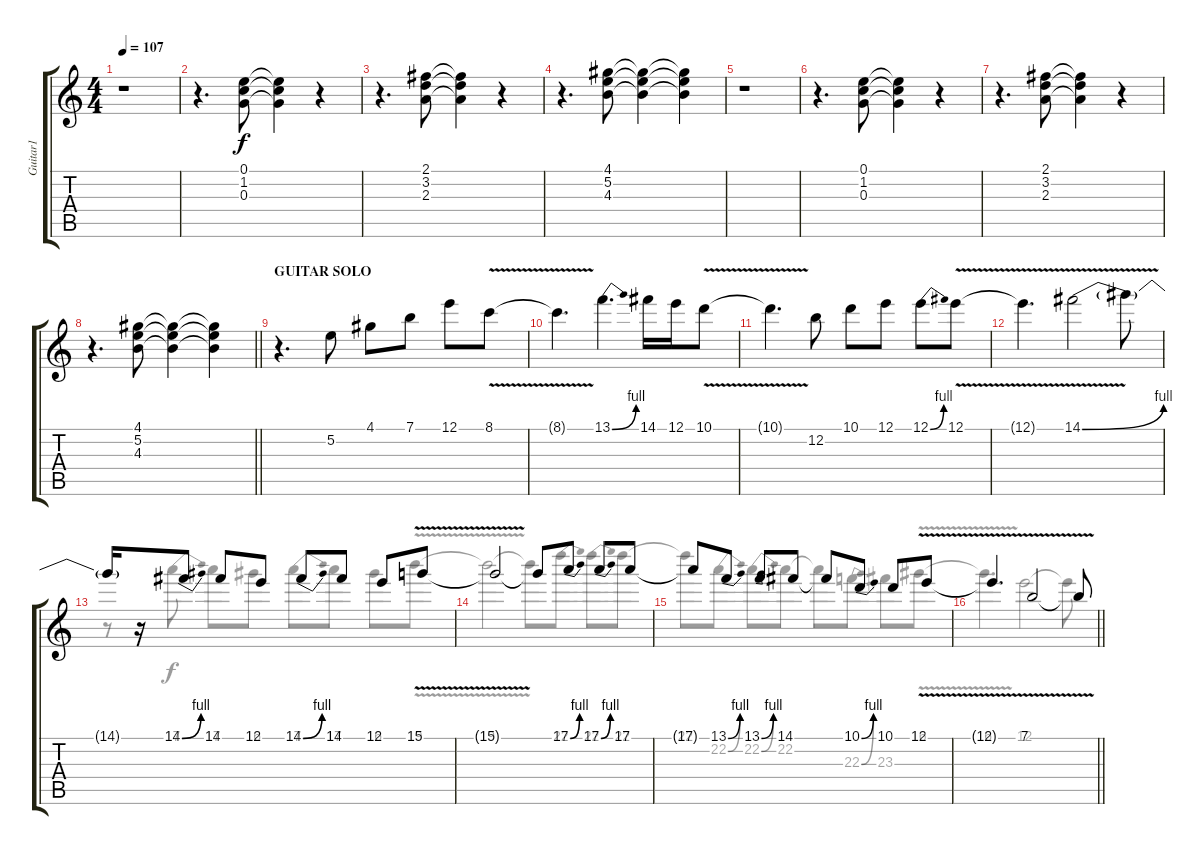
\track ("Guitar1" "Guitar1") {instrument distortionguitar}
\staff {score tabs}
\tuning (E4 B3 G3 D3 A2 E2) {hide}
\voice
\ts (4 4)
\tempo 107
\clef g2
\ks c
r.1{dy f} |
r.4{d instrument distortionguitar} (0.1 1.2 0.3).8 (0.1{t} 1.2{t} 0.3{t}).4 r.4 |
r.4{d} (2.1 3.2 2.3).8 (2.1{t} 3.2{t} 2.3{t}).4 r.4 |
r.4{d} (4.1 5.2 4.3).8 (4.1{t} 5.2{t} 4.3{t}).4 (4.1{t} 5.2{t} 4.3{t}).4 |
r.1 |
r.4{d} (0.1 1.2 0.3).8 (0.1{t} 1.2{t} 0.3{t}).4 r.4 |
r.4{d} (2.1 3.2 2.3).8 (2.1{t} 3.2{t} 2.3{t}).4 r.4 |
\barLineRight lightlight
r.4{d} (4.1 5.2 4.3).8 (4.1{t} 5.2{t} 4.3{t}).4 (4.1{t} 5.2{t} 4.3{t}).4 |
\section ("" "GUITAR SOLO")
r.4{d volume 13} 5.2.8 4.1.8 7.1.8 12.1.8 8.1{v}.8 |
8.1{t}.4{d} 13.1{be (bend 0 0 60 4)}.4{d} 14.1.16 12.1.16 10.1{v}.8 |
10.1{t}.4{d} 12.2.8 10.1.8 12.1.8 12.1{be (bend 0 0 60 4)}.8 12.1{v}.8 |
12.1{t}.4{d} 14.1{be (bend 0 0 60 4) v}.2 14.1{t}.8 |
14.1{t}.16 r.16 14.1{be (bend 0 0 60 4)}.8 14.1.8 12.1.8 14.1{be (bend 0 0 60 4)}.8 14.1.8 12.1.8 15.1{v}.8 |
15.1{t}.2 15.1{t}.8 17.1{be (bend 0 0 60 4)}.8 17.1{be (bend 0 0 60 4)}.8 17.1.8 |
17.1{t}.8 13.1{be (bend 0 0 60 4)}.8 13.1{be (bend 0 0 60 4)}.8 14.1.8 14.1{t}.8 10.1{be (bend 0 0 60 4)}.8 10.1.8 12.1{v}.8 |
\barLineRight lightlight
12.1{t}.4{d} 7.1{v}.2 7.1{t}.8
\voice
\clef g2
\ottava regular
\simile none
\ks c
|
|
|
|
|
|
|
\barLineRight lightlight
|
|
|
|
|
r.8 17.1{be (bend 0 0 60 4)}.8 17.1.8 16.1.8 17.1{be (bend 0 0 60 4)}.8 17.1.8 16.1.8 19.1{v}.8 |
19.1{t}.2 19.1{t}.8 22.1{be (bend 0 0 60 4)}.8 22.1{be (bend 0 0 60 4)}.8 22.1.8 |
22.1{t}.8 22.2{be (bend 0 0 60 4)}.8 22.2{be (bend 0 0 60 4)}.8 22.2.8 22.2{t}.8 22.3{be (bend 0 0 60 4)}.8 23.3.8 16.1{v}.8 |
\barLineRight lightlight
16.1{t}.4{d} 12.1.2 12.1{t}.8
